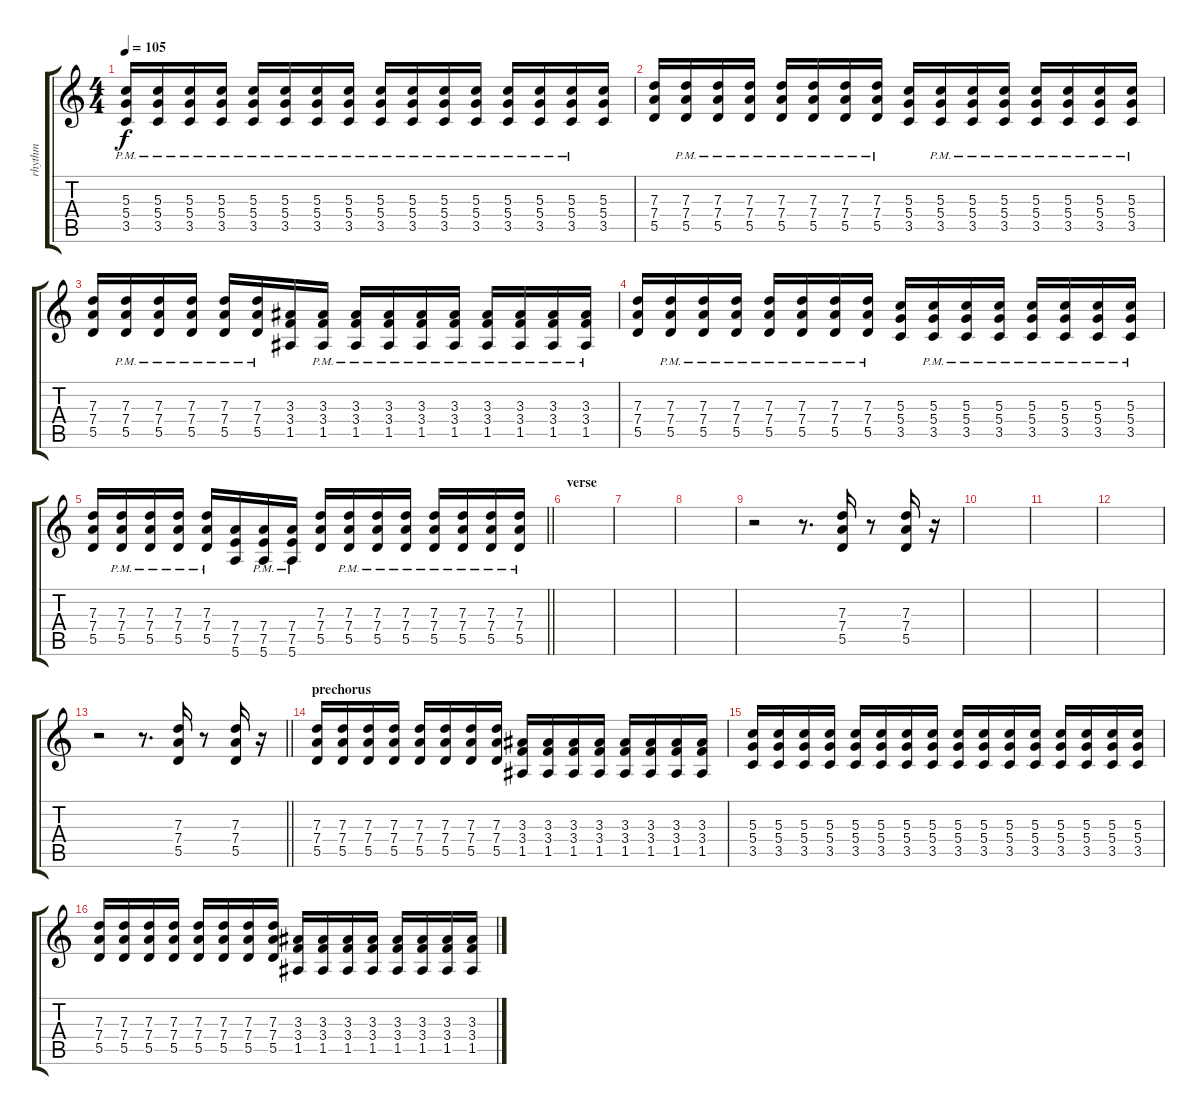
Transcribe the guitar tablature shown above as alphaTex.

\track ("rhythm" "rhythm") {instrument distortionguitar}
\staff {score tabs}
\tuning (E4 B3 G3 D3 A2 E2) {hide}
\ts (4 4)
\tempo 105
\clef g2
\ks c
(5.3{pm} 5.4{pm} 3.5{pm}).16{dy f} (5.3{pm} 5.4{pm} 3.5{pm}).16 (5.3{pm} 5.4{pm} 3.5{pm}).16 (5.3{pm} 5.4{pm} 3.5{pm}).16 (5.3{pm} 5.4{pm} 3.5{pm}).16 (5.3{pm} 5.4{pm} 3.5{pm}).16 (5.3{pm} 5.4{pm} 3.5{pm}).16 (5.3{pm} 5.4{pm} 3.5{pm}).16 (5.3{pm} 5.4{pm} 3.5{pm}).16 (5.3{pm} 5.4{pm} 3.5{pm}).16 (5.3{pm} 5.4{pm} 3.5{pm}).16 (5.3{pm} 5.4{pm} 3.5{pm}).16 (5.3{pm} 5.4{pm} 3.5{pm}).16 (5.3{pm} 5.4{pm} 3.5{pm}).16 (5.3{pm} 5.4{pm} 3.5{pm}).16 (5.3 5.4 3.5).16{volume 9} |
(7.3 7.4 5.5).16 (7.3{pm} 7.4{pm} 5.5{pm}).16 (7.3{pm} 7.4{pm} 5.5{pm}).16 (7.3{pm} 7.4{pm} 5.5{pm}).16 (7.3{pm} 7.4{pm} 5.5{pm}).16 (7.3{pm} 7.4{pm} 5.5{pm}).16 (7.3{pm} 7.4{pm} 5.5{pm}).16 (7.3{pm} 7.4{pm} 5.5{pm}).16 (5.3 5.4 3.5).16 (5.3{pm} 5.4{pm} 3.5{pm}).16 (5.3{pm} 5.4{pm} 3.5{pm}).16 (5.3{pm} 5.4{pm} 3.5{pm}).16 (5.3{pm} 5.4{pm} 3.5{pm}).16 (5.3{pm} 5.4{pm} 3.5{pm}).16 (5.3{pm} 5.4{pm} 3.5{pm}).16 (5.3{pm} 5.4{pm} 3.5{pm}).16 |
(7.3 7.4 5.5).16 (7.3{pm} 7.4{pm} 5.5{pm}).16 (7.3{pm} 7.4{pm} 5.5{pm}).16 (7.3{pm} 7.4{pm} 5.5{pm}).16 (7.3{pm} 7.4{pm} 5.5{pm}).16 (7.3{pm} 7.4{pm} 5.5{pm}).16 (3.3 3.4 1.5).16 (3.3{pm} 3.4{pm} 1.5{pm}).16 (3.3{pm} 3.4{pm} 1.5{pm}).16 (3.3{pm} 3.4{pm} 1.5{pm}).16 (3.3{pm} 3.4{pm} 1.5{pm}).16 (3.3{pm} 3.4{pm} 1.5{pm}).16 (3.3{pm} 3.4{pm} 1.5{pm}).16 (3.3{pm} 3.4{pm} 1.5{pm}).16 (3.3{pm} 3.4{pm} 1.5{pm}).16 (3.3{pm} 3.4{pm} 1.5{pm}).16 |
(7.3 7.4 5.5).16 (7.3{pm} 7.4{pm} 5.5{pm}).16 (7.3{pm} 7.4{pm} 5.5{pm}).16 (7.3{pm} 7.4{pm} 5.5{pm}).16 (7.3{pm} 7.4{pm} 5.5{pm}).16 (7.3{pm} 7.4{pm} 5.5{pm}).16 (7.3{pm} 7.4{pm} 5.5{pm}).16 (7.3{pm} 7.4{pm} 5.5{pm}).16 (5.3 5.4 3.5).16 (5.3{pm} 5.4{pm} 3.5{pm}).16 (5.3{pm} 5.4{pm} 3.5{pm}).16 (5.3{pm} 5.4{pm} 3.5{pm}).16 (5.3{pm} 5.4{pm} 3.5{pm}).16 (5.3{pm} 5.4{pm} 3.5{pm}).16 (5.3{pm} 5.4{pm} 3.5{pm}).16 (5.3{pm} 5.4{pm} 3.5{pm}).16 |
\barLineRight lightlight
(7.3 7.4 5.5).16 (7.3{pm} 7.4{pm} 5.5{pm}).16 (7.3{pm} 7.4{pm} 5.5{pm}).16 (7.3{pm} 7.4{pm} 5.5{pm}).16 (7.3{pm} 7.4{pm} 5.5{pm}).16 (7.4 7.5 5.6).16 (7.4{pm} 7.5{pm} 5.6{pm}).16 (7.4{pm} 7.5{pm} 5.6{pm}).16 (7.3 7.4 5.5).16 (7.3{pm} 7.4{pm} 5.5{pm}).16 (7.3{pm} 7.4{pm} 5.5{pm}).16 (7.3{pm} 7.4{pm} 5.5{pm}).16 (7.3{pm} 7.4{pm} 5.5{pm}).16 (7.3{pm} 7.4{pm} 5.5{pm}).16 (7.3{pm} 7.4{pm} 5.5{pm}).16 (7.3{pm} 7.4{pm} 5.5{pm}).16 |
\section ("" "verse")
|
|
|
r.2{volume 13} r.8{d} (7.3 7.4 5.5).16 r.8 (7.3 7.4 5.5).16 r.16 |
|
|
|
\barLineRight lightlight
r.2{volume 13} r.8{d} (7.3 7.4 5.5).16 r.8 (7.3 7.4 5.5).16 r.16 |
\section ("" "prechorus")
(7.3 7.4 5.5).16 (7.3 7.4 5.5).16 (7.3 7.4 5.5).16 (7.3 7.4 5.5).16 (7.3 7.4 5.5).16 (7.3 7.4 5.5).16 (7.3 7.4 5.5).16 (7.3 7.4 5.5).16 (3.3 3.4 1.5).16 (3.3 3.4 1.5).16 (3.3 3.4 1.5).16 (3.3 3.4 1.5).16 (3.3 3.4 1.5).16 (3.3 3.4 1.5).16 (3.3 3.4 1.5).16 (3.3 3.4 1.5).16 |
(5.3 5.4 3.5).16 (5.3 5.4 3.5).16 (5.3 5.4 3.5).16 (5.3 5.4 3.5).16 (5.3 5.4 3.5).16 (5.3 5.4 3.5).16 (5.3 5.4 3.5).16 (5.3 5.4 3.5).16 (5.3 5.4 3.5).16 (5.3 5.4 3.5).16 (5.3 5.4 3.5).16 (5.3 5.4 3.5).16 (5.3 5.4 3.5).16 (5.3 5.4 3.5).16 (5.3 5.4 3.5).16 (5.3 5.4 3.5).16 |
(7.3 7.4 5.5).16 (7.3 7.4 5.5).16 (7.3 7.4 5.5).16 (7.3 7.4 5.5).16 (7.3 7.4 5.5).16 (7.3 7.4 5.5).16 (7.3 7.4 5.5).16 (7.3 7.4 5.5).16 (3.3 3.4 1.5).16 (3.3 3.4 1.5).16 (3.3 3.4 1.5).16 (3.3 3.4 1.5).16 (3.3 3.4 1.5).16 (3.3 3.4 1.5).16 (3.3 3.4 1.5).16 (3.3 3.4 1.5).16
